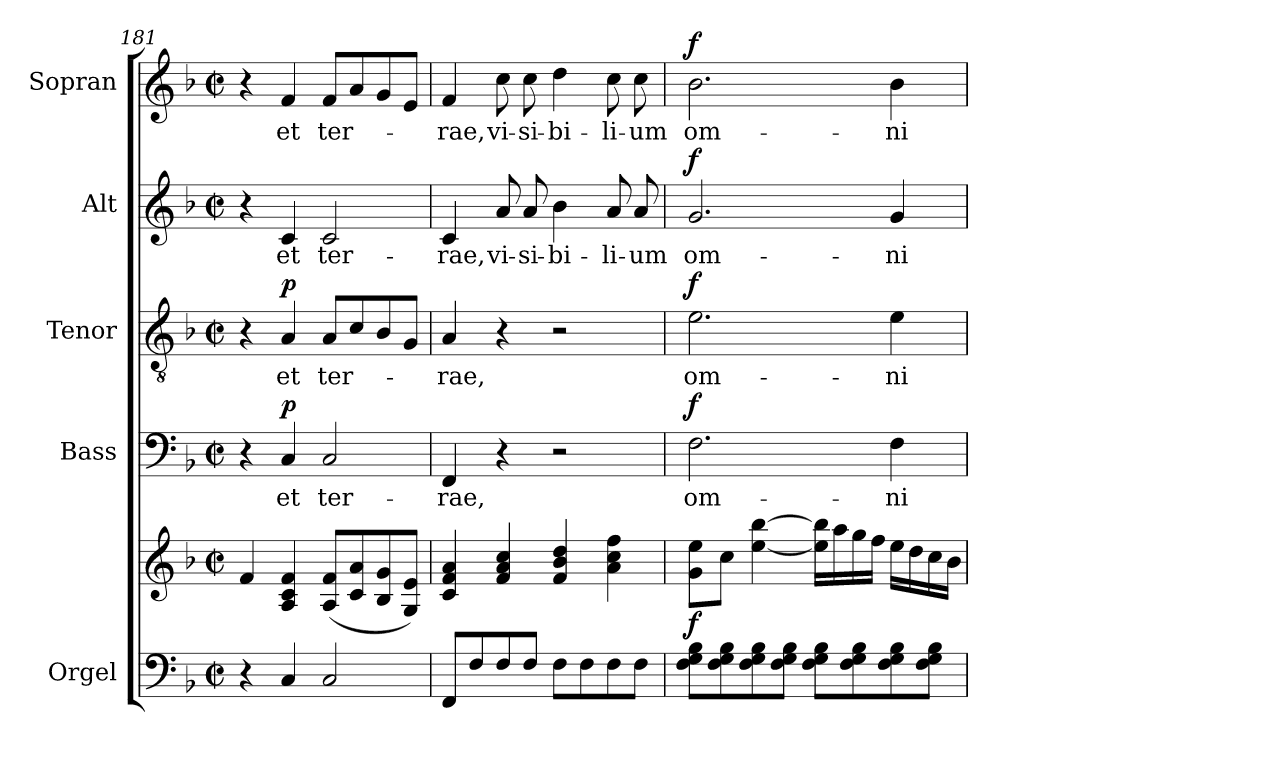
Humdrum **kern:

**kern	**kern	**dynam	**kern	**text	**dynam	**kern	**text	**dynam	**kern	**text	**dynam	**kern	**text	**dynam
*part5	*part5	*part5	*part4	*part4	*part4	*part3	*part3	*part3	*part2	*part2	*part2	*part1	*part1	*part1
*staff6	*staff5	*staff5/6	*staff4	*staff4	*staff4	*staff3	*staff3	*staff3	*staff2	*staff2	*staff2	*staff1	*staff1	*staff1
*I"Orgel	*	*	*I"Bass	*	*	*I"Tenor	*	*	*I"Alt	*	*	*I"Sopran	*	*
*I'Org.	*	*	*I'B.	*	*	*I'T.	*	*	*I'A.	*	*	*I'S.	*	*
!!LO:PB:g=z
*clefF4	*clefG2	*	*clefF4	*	*	*clefGv2	*	*	*clefG2	*	*	*clefG2	*	*
*k[b-]	*k[b-]	*	*k[b-]	*	*	*k[b-]	*	*	*k[b-]	*	*	*k[b-]	*	*
*F:	*F:	*	*F:	*	*	*F:	*	*	*F:	*	*	*F:	*	*
*M2/2	*M2/2	*	*M2/2	*	*	*M2/2	*	*	*M2/2	*	*	*M2/2	*	*
*met(c|)	*met(c|)	*	*met(c|)	*	*	*met(c|)	*	*	*met(c|)	*	*	*met(c|)	*	*
=181	=181	=181	=181	=181	=181	=181	=181	=181	=181	=181	=181	=181	=181	=181
4r	4f/	.	4r	.	.	4r	.	.	4r	.	.	4r	.	.
!	!	!	!	!LO:LY:b	!LO:DY:a	!	!LO:LY:b	!LO:DY:a	!	!LO:LY:b	!	!	!LO:LY:b	!
4C/	4A/ 4c/ 4f/	.	4C/	et	p	4A/	et	p	4c/	et	.	4f/	et	.
!	!	!	!	!LO:LY:b	!	!	!LO:LY:b	!	!	!LO:LY:b	!	!	!LO:LY:b	!
2C/	(<8A/ 8f/L	.	2C/	ter-	.	8A/L	ter-	.	2c/	ter-	.	8f/L	ter-	.
.	8c/ 8a/	.	.	.	.	8c/	.	.	.	.	.	8a/	.	.
.	8B-/ 8g/	.	.	.	.	8B-/	.	.	.	.	.	8g/	.	.
.	8G/ 8e/J)	.	.	.	.	8G/J	.	.	.	.	.	8e/J	.	.
=182	=182	=182	=182	=182	=182	=182	=182	=182	=182	=182	=182	=182	=182	=182
!	!	!	!	!LO:LY:b	!	!	!LO:LY:b	!	!	!LO:LY:b	!	!	!LO:LY:b	!
8FF/L	4c/ 4f/ 4a/	.	4FF/	-rae,	.	4A/	-rae,	.	4c/	-rae,	.	4f/	-rae,	.
8F/	.	.	.	.	.	.	.	.	.	.	.	.	.	.
!	!	!	!	!	!	!	!	!	!	!LO:LY:b	!	!	!LO:LY:b	!
8F/	4f/ 4a/ 4cc/	.	4r	.	.	4r	.	.	8a/	vi-	.	8cc\	vi-	.
!	!	!	!	!	!	!	!	!	!	!LO:LY:b	!	!	!LO:LY:b	!
8F/J	.	.	.	.	.	.	.	.	8a/	-si-	.	8cc\	-si-	.
!	!	!	!	!	!	!	!	!	!	!LO:LY:b	!	!	!LO:LY:b	!
8F\L	4f/ 4b-/ 4dd/	.	2r	.	.	2r	.	.	4b-\	-bi-	.	4dd\	-bi-	.
8F\	.	.	.	.	.	.	.	.	.	.	.	.	.	.
!	!	!	!	!	!	!	!	!	!	!LO:LY:b	!	!	!LO:LY:b	!
8F\	4a\ 4cc\ 4ff\	.	.	.	.	.	.	.	8a/	-li-	.	8cc\	-li-	.
!	!	!	!	!	!	!	!	!	!	!LO:LY:b	!	!	!LO:LY:b	!
8F\J	.	.	.	.	.	.	.	.	8a/	-um	.	8cc\	-um	.
=183	=183	=183	=183	=183	=183	=183	=183	=183	=183	=183	=183	=183	=183	=183
!	!	!LO:DY:b	!	!LO:LY:b	!LO:DY:a	!	!LO:LY:b	!LO:DY:a	!	!LO:LY:b	!LO:DY:a	!	!LO:LY:b	!LO:DY:a
8F\ 8G\ 8B-\L	8g\ 8ee\L	f	2.F\	om-	f	2.e\	om-	f	2.g/	om-	f	2.b-\	om-	f
8F\ 8G\ 8B-\	8cc\J	.	.	.	.	.	.	.	.	.	.	.	.	.
8F\ 8G\ 8B-\	[4ee\ [4bb-\	.	.	.	.	.	.	.	.	.	.	.	.	.
8F\ 8G\ 8B-\J	.	.	.	.	.	.	.	.	.	.	.	.	.	.
8F\ 8G\ 8B-\L	16ee\] 16bb-\]LL	.	.	.	.	.	.	.	.	.	.	.	.	.
.	16aa\	.	.	.	.	.	.	.	.	.	.	.	.	.
8F\ 8G\ 8B-\	16gg\	.	.	.	.	.	.	.	.	.	.	.	.	.
.	16ff\JJ	.	.	.	.	.	.	.	.	.	.	.	.	.
!	!	!	!	!LO:LY:b	!	!	!LO:LY:b	!	!	!LO:LY:b	!	!	!LO:LY:b	!
8F\ 8G\ 8B-\	16ee\LL	.	4F\	-ni-	.	4e\	-ni-	.	4g/	-ni-	.	4b-\	-ni-	.
.	16dd\	.	.	.	.	.	.	.	.	.	.	.	.	.
8F\ 8G\ 8B-\J	16cc\	.	.	.	.	.	.	.	.	.	.	.	.	.
.	16b-\JJ	.	.	.	.	.	.	.	.	.	.	.	.	.
=	=	=	=	=	=	=	=	=	=	=	=	=	=	=
*-	*-	*-	*-	*-	*-	*-	*-	*-	*-	*-	*-	*-	*-	*-
